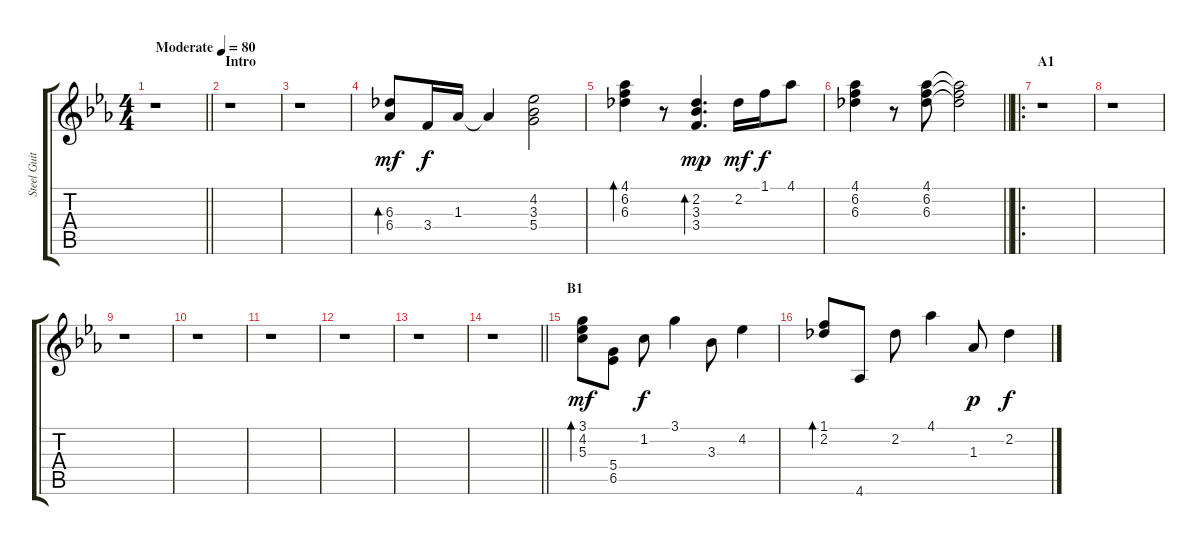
\track ("Steel Guitar (L)" "Steel Guit") {instrument acousticguitarsteel}
\staff {score tabs}
\tuning (E4 B3 G3 D3 A2 E2) {hide}
\ts (4 4)
\tempo (80 "Moderate")
\clef g2
\barLineRight lightlight
\ks eb
r.1{dy mf instrument acousticguitarsteel} |
\section ("" "Intro")
r.1 |
r.1 |
(6.3 6.4).8{bd 60} 3.4.16{dy f} 1.3.16 1.3{t}.4 (4.2 3.3 5.4).2 |
(4.1 6.2 6.3).4{bd 120} r.8 (2.2 3.3 3.4).4{d bd 120 dy mp} 2.2.16{dy mf} 1.1.16{dy f} 4.1.8 |
\barLineRight lightlight
(4.1 6.2 6.3).4 r.8 (4.1 6.2 6.3).8 (4.1{t} 6.2{t} 6.3{t}).2 |
\ro
\section ("" "A1")
r.1 |
r.1 |
r.1 |
r.1 |
r.1 |
r.1 |
r.1 |
\barLineRight lightlight
r.1 |
\section ("" "B1")
(3.1 4.2 5.3).8{bd 120 dy mf} (5.4 6.5).8 1.2.8{dy f} 3.1.4 3.3.8 4.2.4 |
(1.1 2.2).8{bd 120} 4.6.8 2.2.8 4.1.4 1.3.8{dy p} 2.2.4{dy f}
